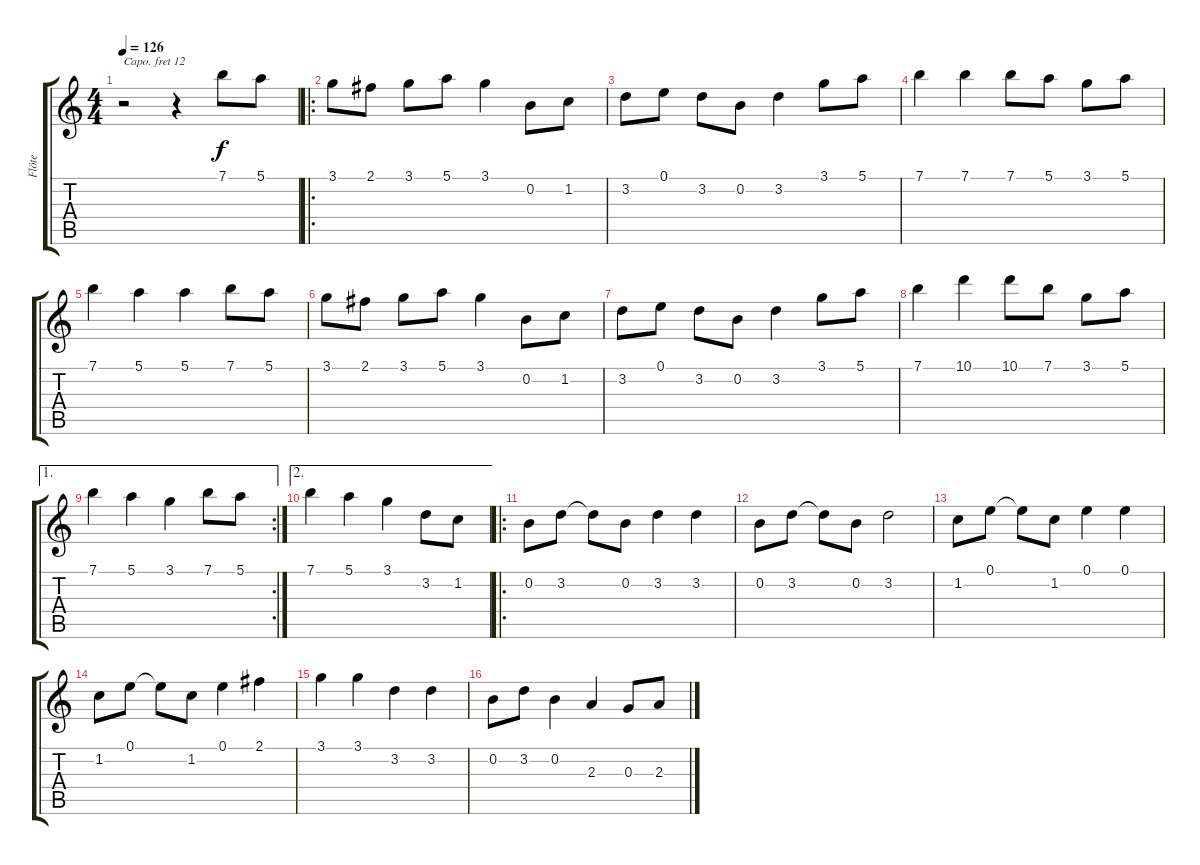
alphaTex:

\track ("Flöte" "Flöte") {instrument recorder}
\staff {score tabs}
\capo 12
\tuning (E4 B3 G3 D3 A2 E2) {hide}
\ts (4 4)
\tempo 126
\clef g2
\ks c
r.2{dy f instrument recorder} r.4 7.1.8 5.1.8 |
\ro
3.1.8 2.1.8 3.1.8 5.1.8 3.1.4 0.2.8 1.2.8 |
3.2.8 0.1.8 3.2.8 0.2.8 3.2.4 3.1.8 5.1.8 |
7.1.4 7.1.4 7.1.8 5.1.8 3.1.8 5.1.8 |
7.1.4 5.1.4 5.1.4 7.1.8 5.1.8 |
3.1.8 2.1.8 3.1.8 5.1.8 3.1.4 0.2.8 1.2.8 |
3.2.8 0.1.8 3.2.8 0.2.8 3.2.4 3.1.8 5.1.8 |
7.1.4 10.1.4 10.1.8 7.1.8 3.1.8 5.1.8 |
\ae 1
\rc 2
7.1.4 5.1.4 3.1.4 7.1.8 5.1.8 |
\ae 2
7.1.4 5.1.4 3.1.4 3.2.8{balance 14} 1.2.8 |
\ro
0.2.8 3.2.8 3.2{t}.8 0.2.8 3.2.4 3.2.4 |
0.2.8 3.2.8 3.2{t}.8 0.2.8 3.2.2 |
1.2.8 0.1.8 0.1{t}.8 1.2.8 0.1.4 0.1.4 |
1.2.8 0.1.8 0.1{t}.8 1.2.8 0.1.4 2.1.4 |
3.1.4 3.1.4 3.2.4 3.2.4 |
0.2.8 3.2.8 0.2.4 2.3.4 0.3.8 2.3.8
